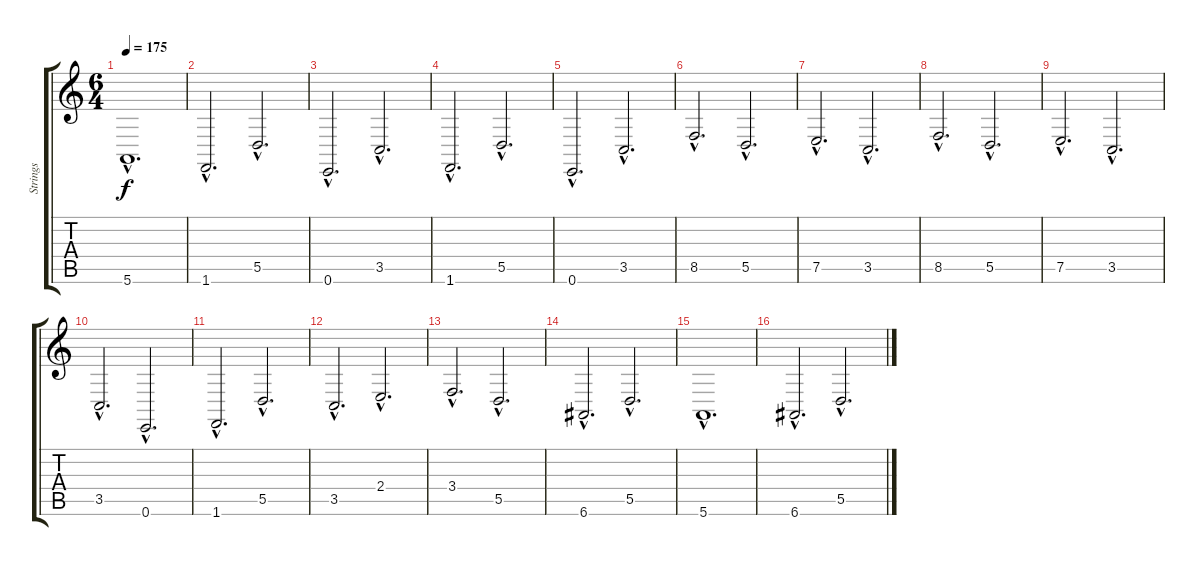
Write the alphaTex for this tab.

\track ("Strings" "Strings") {instrument synthstrings1}
\staff {score tabs}
\tuning (E4 B3 G3 D3 A2 E2) {hide}
\ts (6 4)
\tempo 175
\clef g2
\ks c
5.6{hac t}.1{d dy f volume 0} |
1.6{hac}.2{d volume 8} 5.5{hac}.2{d} |
0.6{hac}.2{d} 3.5{hac}.2{d} |
1.6{hac}.2{d} 5.5{hac}.2{d} |
0.6{hac}.2{d} 3.5{hac}.2{d} |
\section ("" "")
8.5{hac}.2{d volume 10} 5.5{hac}.2{d} |
7.5{hac}.2{d} 3.5{hac}.2{d} |
8.5{hac}.2{d} 5.5{hac}.2{d} |
7.5{hac}.2{d} 3.5{hac}.2{d} |
\section ("" "")
3.5{hac}.2{d} 0.6{hac}.2{d} |
1.6{hac}.2{d} 5.5{hac}.2{d} |
3.5{hac}.2{d} 2.4{hac}.2{d} |
3.4{hac}.2{d} 5.5{hac}.2{d} |
\section ("" "")
6.6{hac}.2{d} 5.5{hac}.2{d} |
5.6{hac}.1{d} |
6.6{hac}.2{d} 5.5{hac}.2{d}
